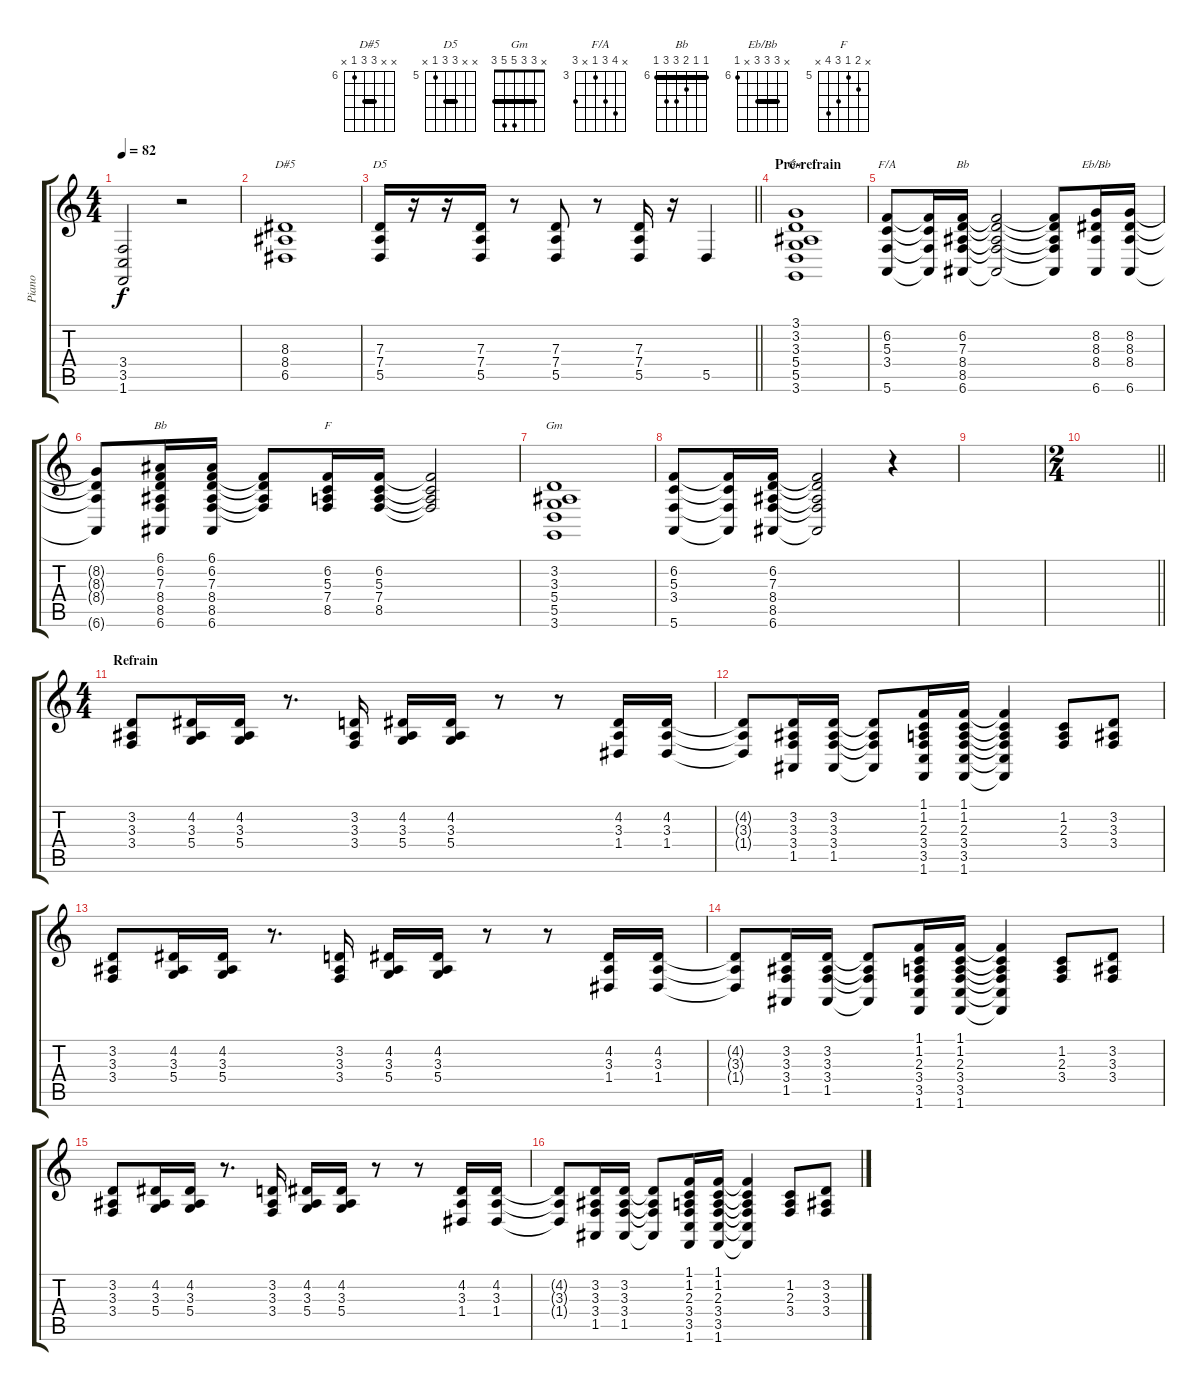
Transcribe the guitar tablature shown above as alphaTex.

\track ("Piano" "Piano") {instrument acousticgrandpiano}
\staff {score tabs}
\tuning (E4 B3 G3 D3 A2 E2) {hide}
\chord ("D#5" x x 8 8 6 x) {firstfret 6 barre 8}
\chord ("D5" x x 7 7 5 x) {firstfret 5 barre 7}
\chord ("Gm" 3 3 3 5 5 3) {barre 3}
\chord ("F/A" x 6 5 3 x 5) {firstfret 3}
\chord ("Bb" x 6 7 8 8 6) {firstfret 6 barre 6}
\chord ("Eb/Bb" x 8 8 8 x 6) {firstfret 6 barre 8}
\chord ("Bb" 6 6 7 8 8 6) {firstfret 6 barre 6}
\chord ("F" x 6 5 7 8 x) {firstfret 5}
\chord ("Gm" x 3 3 5 5 3) {barre 3}
\ts (4 4)
\tempo 82
\clef g2
\ks c
(3.4{t} 3.5{t} 1.6{t}).2{dy f} r.2 |
(8.3 8.4 6.5).1{ch "D#5"} |
\barLineRight lightlight
(7.3 7.4 5.5).16{ch "D5"} r.16 r.16 (7.3 7.4 5.5).16 r.8 (7.3 7.4 5.5).8 r.8 (7.3 7.4 5.5).16 r.16 5.5.4 |
\section ("" "Pré-refrain")
(3.1 3.2 3.3 5.4 5.5 3.6).1{ch "Gm"} |
(6.2 5.3 3.4 5.6).8{ch "F/A"} (6.2{t} 5.3{t} 3.4{t} 5.6{t}).16 (6.2 7.3 8.4 8.5 6.6).16{ch "Bb"} (6.2{t} 7.3{t} 8.4{t} 8.5{t} 6.6{t}).2 (6.2{t} 7.3{t} 8.4{t} 8.5{t} 6.6{t}).8 (8.2 8.3 8.4 6.6).16{ch "Eb/Bb"} (8.2 8.3 8.4 6.6).16 |
(8.2{t} 8.3{t} 8.4{t} 6.6{t}).8 (6.1 6.2 7.3 8.4 8.5 6.6).16{ch "Bb"} (6.1 6.2 7.3 8.4 8.5 6.6).16 (6.2{t} 7.3{t} 8.4{t} 8.5{t}).8 (6.2 5.3 7.4 8.5).16{ch "F"} (6.2 5.3 7.4 8.5).16 (6.2{t} 5.3{t} 7.4{t} 8.5{t}).2 |
(3.2 3.3 5.4 5.5 3.6).1{ch "Gm"} |
(6.2 5.3 3.4 5.6).8 (6.2{t} 5.3{t} 3.4{t} 5.6{t}).16 (6.2 7.3 8.4 8.5 6.6).16 (6.2{t} 7.3{t} 8.4{t} 8.5{t} 6.6{t}).2 r.4 |
|
\ts (2 4)
\barLineRight lightlight
|
\ts (4 4)
\section ("" "Refrain")
(3.2 3.3 3.4).8 (4.2 3.3 5.4).16 (4.2 3.3 5.4).16 r.8{d} (3.2 3.3 3.4).16 (4.2 3.3 5.4).16 (4.2 3.3 5.4).16 r.8 r.8 (4.2 3.3 1.4).16 (4.2 3.3 1.4).16 |
(4.2{t} 3.3{t} 1.4{t}).8 (3.2 3.3 3.4 1.5).16 (3.2 3.3 3.4 1.5).16 (3.2{t} 3.3{t} 3.4{t} 1.5{t}).8 (1.1 1.2 2.3 3.4 3.5 1.6).16 (1.1 1.2 2.3 3.4 3.5 1.6).16 (1.1{t} 1.2{t} 2.3{t} 3.4{t} 3.5{t} 1.6{t}).4 (1.2 2.3 3.4).8 (3.2 3.3 3.4).8 |
(3.2 3.3 3.4).8 (4.2 3.3 5.4).16 (4.2 3.3 5.4).16 r.8{d} (3.2 3.3 3.4).16 (4.2 3.3 5.4).16 (4.2 3.3 5.4).16 r.8 r.8 (4.2 3.3 1.4).16 (4.2 3.3 1.4).16 |
(4.2{t} 3.3{t} 1.4{t}).8 (3.2 3.3 3.4 1.5).16 (3.2 3.3 3.4 1.5).16 (3.2{t} 3.3{t} 3.4{t} 1.5{t}).8 (1.1 1.2 2.3 3.4 3.5 1.6).16 (1.1 1.2 2.3 3.4 3.5 1.6).16 (1.1{t} 1.2{t} 2.3{t} 3.4{t} 3.5{t} 1.6{t}).4 (1.2 2.3 3.4).8 (3.2 3.3 3.4).8 |
(3.2 3.3 3.4).8 (4.2 3.3 5.4).16 (4.2 3.3 5.4).16 r.8{d} (3.2 3.3 3.4).16 (4.2 3.3 5.4).16 (4.2 3.3 5.4).16 r.8 r.8 (4.2 3.3 1.4).16 (4.2 3.3 1.4).16 |
(4.2{t} 3.3{t} 1.4{t}).8 (3.2 3.3 3.4 1.5).16 (3.2 3.3 3.4 1.5).16 (3.2{t} 3.3{t} 3.4{t} 1.5{t}).8 (1.1 1.2 2.3 3.4 3.5 1.6).16 (1.1 1.2 2.3 3.4 3.5 1.6).16 (1.1{t} 1.2{t} 2.3{t} 3.4{t} 3.5{t} 1.6{t}).4 (1.2 2.3 3.4).8 (3.2 3.3 3.4).8
